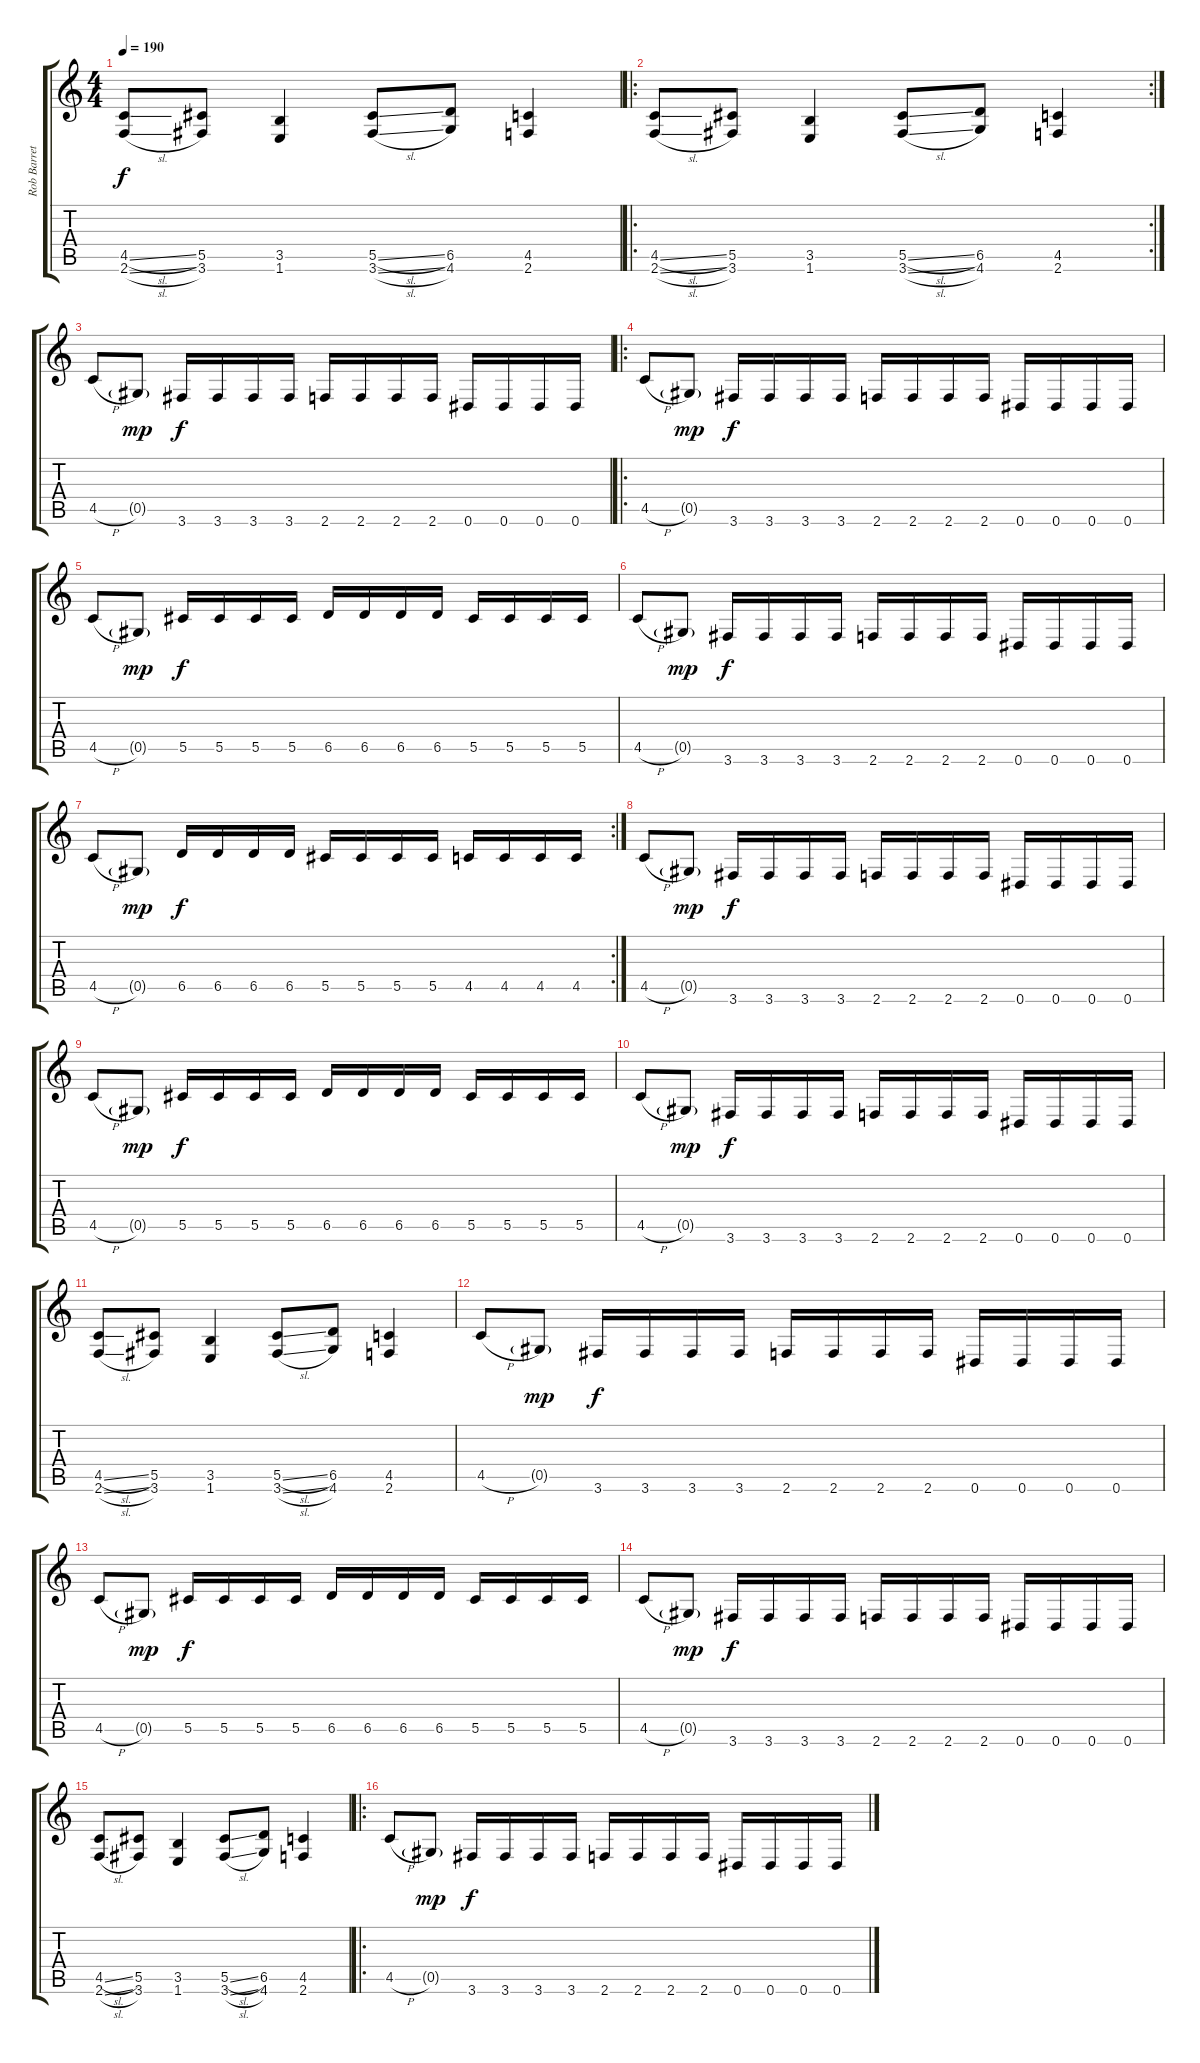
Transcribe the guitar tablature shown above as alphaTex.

\track ("Rob Barret" "Rob Barret") {instrument distortionguitar}
\staff {score tabs}
\tuning (Eb4 Bb3 Gb3 Db3 Ab2 Eb2) {hide}
\ts (4 4)
\tempo 190
\clef g2
\ks c
(4.5{sl} 2.6{sl}).8{dy f} (5.5 3.6).8 (3.5 1.6).4 (5.5{sl} 3.6{sl}).8 (6.5 4.6).8 (4.5 2.6).4 |
\ro
\rc 2
(4.5{sl} 2.6{sl}).8 (5.5 3.6).8 (3.5 1.6).4 (5.5{sl} 3.6{sl}).8 (6.5 4.6).8 (4.5 2.6).4 |
4.5{h}.8 0.5{g}.8{dy mp} 3.6.16{dy f} 3.6.16 3.6.16 3.6.16 2.6.16 2.6.16 2.6.16 2.6.16 0.6.16 0.6.16 0.6.16 0.6.16 |
\ro
4.5{h}.8 0.5{g}.8{dy mp} 3.6.16{dy f} 3.6.16 3.6.16 3.6.16 2.6.16 2.6.16 2.6.16 2.6.16 0.6.16 0.6.16 0.6.16 0.6.16 |
4.5{h}.8 0.5{g}.8{dy mp} 5.5.16{dy f} 5.5.16 5.5.16 5.5.16 6.5.16 6.5.16 6.5.16 6.5.16 5.5.16 5.5.16 5.5.16 5.5.16 |
4.5{h}.8 0.5{g}.8{dy mp} 3.6.16{dy f} 3.6.16 3.6.16 3.6.16 2.6.16 2.6.16 2.6.16 2.6.16 0.6.16 0.6.16 0.6.16 0.6.16 |
\rc 2
4.5{h}.8 0.5{g}.8{dy mp} 6.5.16{dy f} 6.5.16 6.5.16 6.5.16 5.5.16 5.5.16 5.5.16 5.5.16 4.5.16 4.5.16 4.5.16 4.5.16 |
4.5{h}.8 0.5{g}.8{dy mp} 3.6.16{dy f} 3.6.16 3.6.16 3.6.16 2.6.16 2.6.16 2.6.16 2.6.16 0.6.16 0.6.16 0.6.16 0.6.16 |
4.5{h}.8 0.5{g}.8{dy mp} 5.5.16{dy f} 5.5.16 5.5.16 5.5.16 6.5.16 6.5.16 6.5.16 6.5.16 5.5.16 5.5.16 5.5.16 5.5.16 |
4.5{h}.8 0.5{g}.8{dy mp} 3.6.16{dy f} 3.6.16 3.6.16 3.6.16 2.6.16 2.6.16 2.6.16 2.6.16 0.6.16 0.6.16 0.6.16 0.6.16 |
(4.5{sl} 2.6{sl}).8 (5.5 3.6).8 (3.5 1.6).4 (5.5{sl} 3.6{sl}).8 (6.5 4.6).8 (4.5 2.6).4 |
4.5{h}.8 0.5{g}.8{dy mp} 3.6.16{dy f} 3.6.16 3.6.16 3.6.16 2.6.16 2.6.16 2.6.16 2.6.16 0.6.16 0.6.16 0.6.16 0.6.16 |
4.5{h}.8 0.5{g}.8{dy mp} 5.5.16{dy f} 5.5.16 5.5.16 5.5.16 6.5.16 6.5.16 6.5.16 6.5.16 5.5.16 5.5.16 5.5.16 5.5.16 |
4.5{h}.8 0.5{g}.8{dy mp} 3.6.16{dy f} 3.6.16 3.6.16 3.6.16 2.6.16 2.6.16 2.6.16 2.6.16 0.6.16 0.6.16 0.6.16 0.6.16 |
(4.5{sl} 2.6{sl}).8 (5.5 3.6).8 (3.5 1.6).4 (5.5{sl} 3.6{sl}).8 (6.5 4.6).8 (4.5 2.6).4 |
\ro
4.5{h}.8 0.5{g}.8{dy mp} 3.6.16{dy f} 3.6.16 3.6.16 3.6.16 2.6.16 2.6.16 2.6.16 2.6.16 0.6.16 0.6.16 0.6.16 0.6.16
